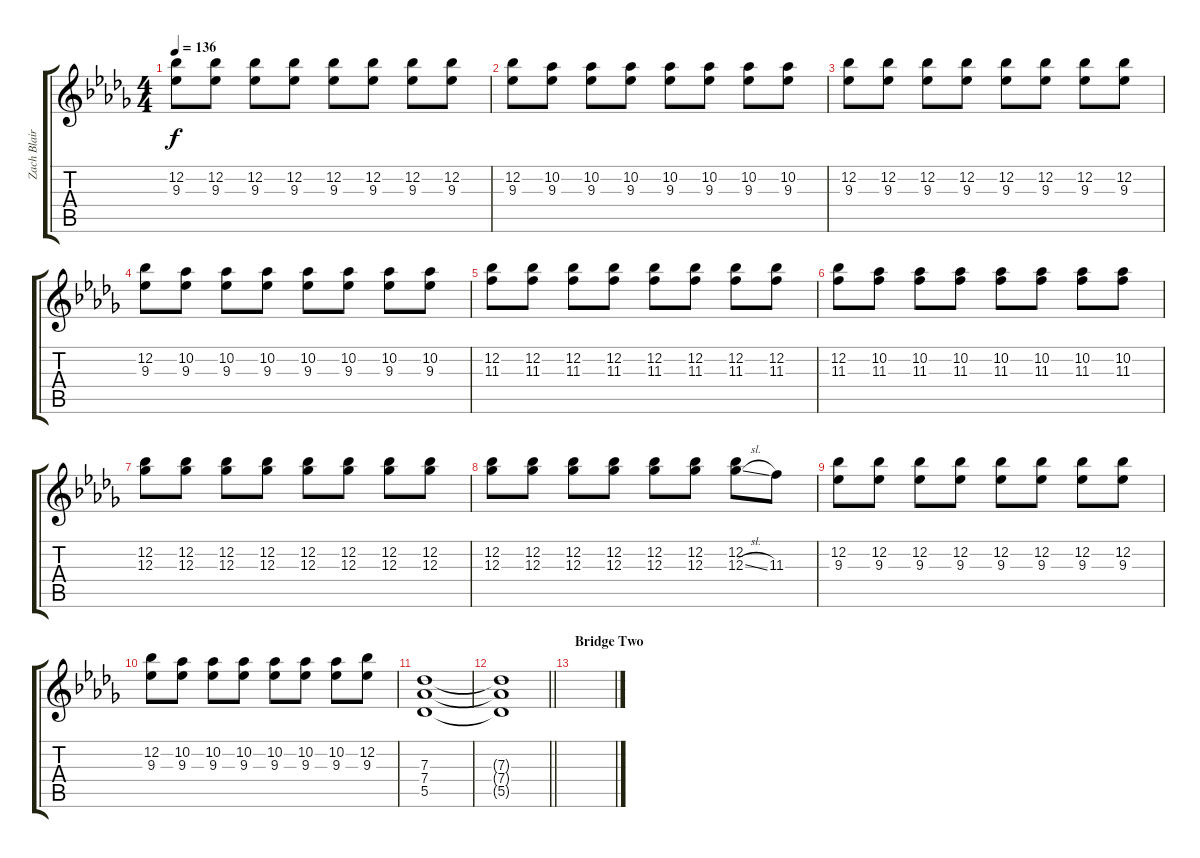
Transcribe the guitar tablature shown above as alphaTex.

\track ("Zach Blair - Guitar Three" "Zach Blair") {instrument distortionguitar}
\staff {score tabs}
\tuning (Eb4 Bb3 Gb3 Db3 Ab2 Eb2) {hide}
\ts (4 4)
\tempo 136
\clef g2
\ks db
(12.2 9.3).8{dy f} (12.2 9.3).8 (12.2 9.3).8 (12.2 9.3).8 (12.2 9.3).8 (12.2 9.3).8 (12.2 9.3).8 (12.2 9.3).8 |
(12.2 9.3).8 (10.2 9.3).8 (10.2 9.3).8 (10.2 9.3).8 (10.2 9.3).8 (10.2 9.3).8 (10.2 9.3).8 (10.2 9.3).8 |
(12.2 9.3).8 (12.2 9.3).8 (12.2 9.3).8 (12.2 9.3).8 (12.2 9.3).8 (12.2 9.3).8 (12.2 9.3).8 (12.2 9.3).8 |
(12.2 9.3).8 (10.2 9.3).8 (10.2 9.3).8 (10.2 9.3).8 (10.2 9.3).8 (10.2 9.3).8 (10.2 9.3).8 (10.2 9.3).8 |
(12.2 11.3).8 (12.2 11.3).8 (12.2 11.3).8 (12.2 11.3).8 (12.2 11.3).8 (12.2 11.3).8 (12.2 11.3).8 (12.2 11.3).8 |
(12.2 11.3).8 (10.2 11.3).8 (10.2 11.3).8 (10.2 11.3).8 (10.2 11.3).8 (10.2 11.3).8 (10.2 11.3).8 (10.2 11.3).8 |
(12.2 12.3).8 (12.2 12.3).8 (12.2 12.3).8 (12.2 12.3).8 (12.2 12.3).8 (12.2 12.3).8 (12.2 12.3).8 (12.2 12.3).8 |
(12.2 12.3).8 (12.2 12.3).8 (12.2 12.3).8 (12.2 12.3).8 (12.2 12.3).8 (12.2 12.3).8 (12.2 12.3{sl}).8 11.3.8 |
(12.2 9.3).8 (12.2 9.3).8 (12.2 9.3).8 (12.2 9.3).8 (12.2 9.3).8 (12.2 9.3).8 (12.2 9.3).8 (12.2 9.3).8 |
(12.2 9.3).8 (10.2 9.3).8 (10.2 9.3).8 (10.2 9.3).8 (10.2 9.3).8 (10.2 9.3).8 (10.2 9.3).8 (12.2 9.3).8 |
(7.3 7.4 5.5).1 |
\barLineRight lightlight
(7.3{t} 7.4{t} 5.5{t}).1 |
\section ("" "Bridge Two")
